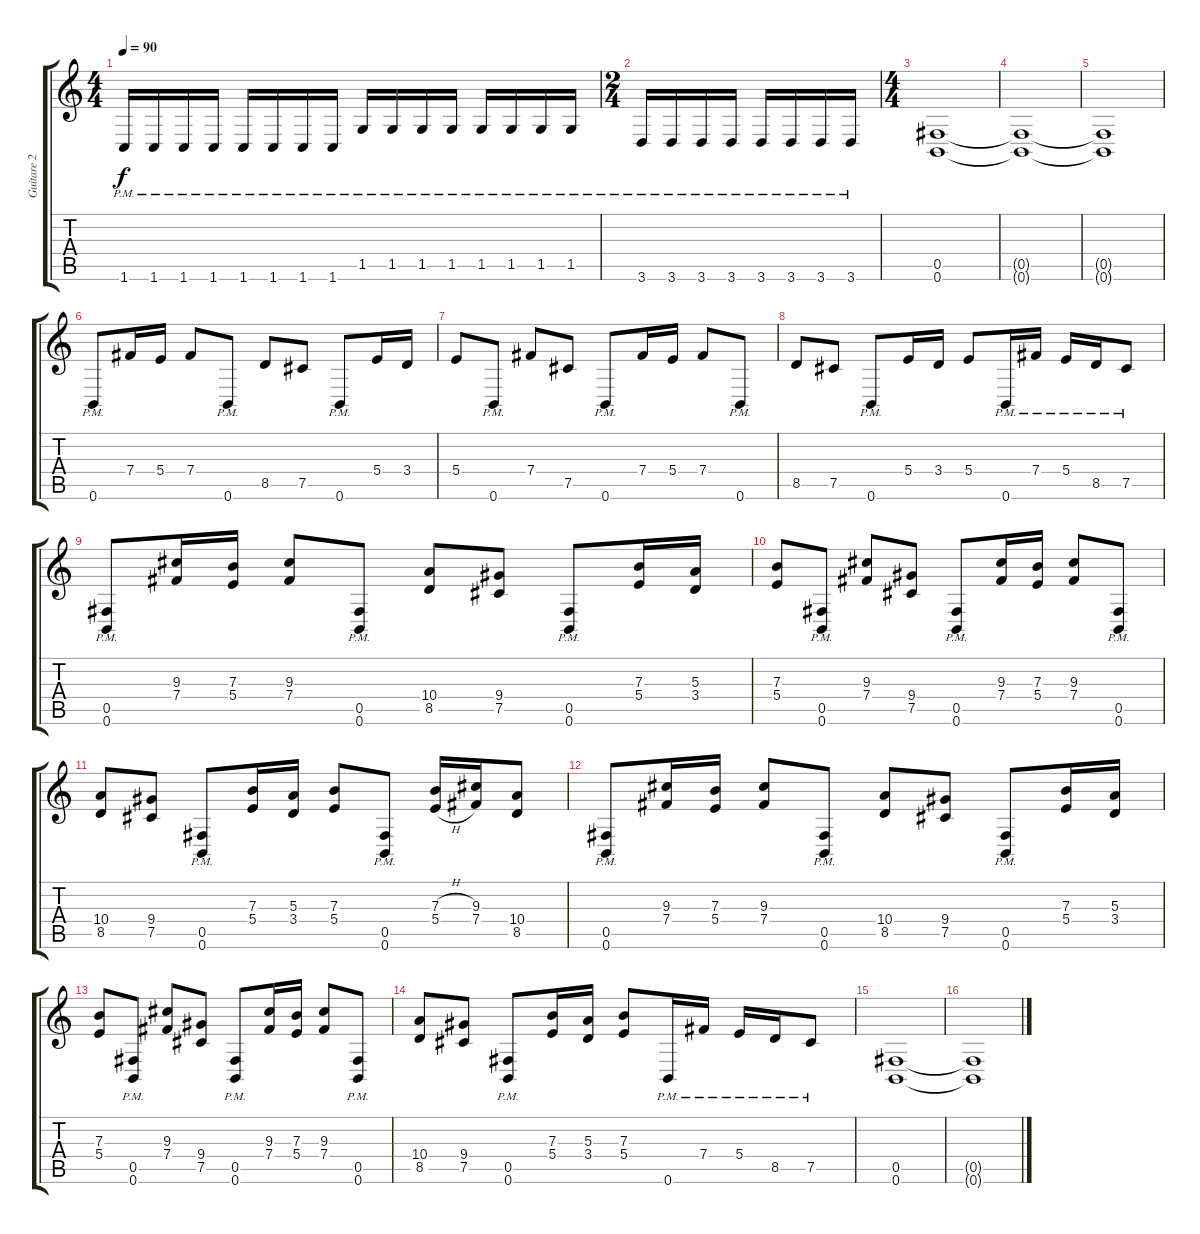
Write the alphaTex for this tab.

\track ("Guitare 2" "Guitare 2") {instrument distortionguitar}
\staff {score tabs}
\tuning (Db4 Ab3 E3 B2 Gb2 B1) {hide}
\ts (4 4)
\tempo 90
\clef g2
\ks c
1.6{pm}.16{dy f} 1.6{pm}.16 1.6{pm}.16 1.6{pm}.16 1.6{pm}.16 1.6{pm}.16 1.6{pm}.16 1.6{pm}.16 1.5{pm}.16 1.5{pm}.16 1.5{pm}.16 1.5{pm}.16 1.5{pm}.16 1.5{pm}.16 1.5{pm}.16 1.5{pm}.16 |
\ts (2 4)
3.6{pm}.16 3.6{pm}.16 3.6{pm}.16 3.6{pm}.16 3.6{pm}.16 3.6{pm}.16 3.6{pm}.16 3.6{pm}.16 |
\ts (4 4)
(0.5 0.6).1 |
(0.5{t} 0.6{t}).1 |
(0.5{t} 0.6{t}).1 |
0.6{pm}.8 7.4.16 5.4.16 7.4.8 0.6{pm}.8 8.5.8 7.5.8 0.6{pm}.8 5.4.16 3.4.16 |
5.4.8 0.6{pm}.8 7.4.8 7.5.8 0.6{pm}.8 7.4.16 5.4.16 7.4.8 0.6{pm}.8 |
8.5.8 7.5.8 0.6{pm}.8 5.4.16 3.4.16 5.4.8 0.6{pm}.16 7.4{pm}.16 5.4{pm}.16 8.5{pm}.16 7.5{pm}.8 |
(0.5{pm} 0.6{pm}).8 (9.3 7.4).16 (7.3 5.4).16 (9.3 7.4).8 (0.5{pm} 0.6{pm}).8 (10.4 8.5).8 (9.4 7.5).8 (0.5{pm} 0.6{pm}).8 (7.3 5.4).16 (5.3 3.4).16 |
(7.3 5.4).8 (0.5{pm} 0.6{pm}).8 (9.3 7.4).8 (9.4 7.5).8 (0.5{pm} 0.6{pm}).8 (9.3 7.4).16 (7.3 5.4).16 (9.3 7.4).8 (0.5{pm} 0.6{pm}).8 |
(10.4 8.5).8 (9.4 7.5).8 (0.5{pm} 0.6{pm}).8 (7.3 5.4).16 (5.3 3.4).16 (7.3 5.4).8 (0.5{pm} 0.6{pm}).8 (7.3{h} 5.4{h}).16 (9.3 7.4).16 (10.4 8.5).8 |
(0.5{pm} 0.6{pm}).8 (9.3 7.4).16 (7.3 5.4).16 (9.3 7.4).8 (0.5{pm} 0.6{pm}).8 (10.4 8.5).8 (9.4 7.5).8 (0.5{pm} 0.6{pm}).8 (7.3 5.4).16 (5.3 3.4).16 |
(7.3 5.4).8 (0.5{pm} 0.6{pm}).8 (9.3 7.4).8 (9.4 7.5).8 (0.5{pm} 0.6{pm}).8 (9.3 7.4).16 (7.3 5.4).16 (9.3 7.4).8 (0.5{pm} 0.6{pm}).8 |
(10.4 8.5).8 (9.4 7.5).8 (0.5{pm} 0.6{pm}).8 (7.3 5.4).16 (5.3 3.4).16 (7.3 5.4).8 0.6{pm}.16 7.4{pm}.16 5.4{pm}.16 8.5{pm}.16 7.5{pm}.8 |
(0.5 0.6).1 |
(0.5{t} 0.6{t}).1
